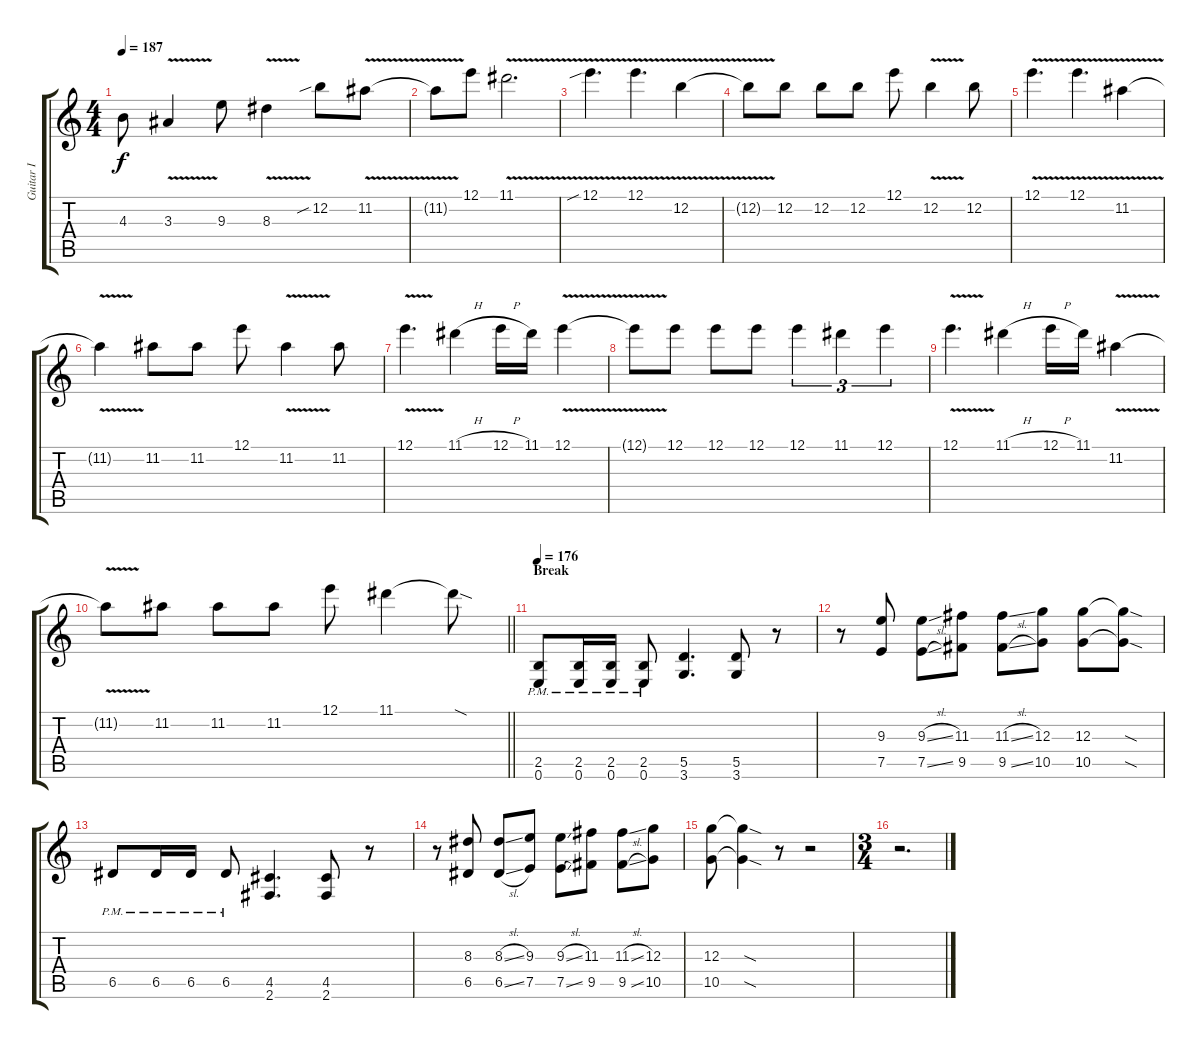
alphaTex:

\track ("Guitar I" "Guitar I") {instrument overdrivenguitar}
\staff {score tabs}
\tuning (E4 B3 G3 D3 A2 E2) {hide}
\ts (4 4)
\tempo 187
\clef g2
\ks c
4.3.8{dy f} 3.3{v}.4 9.3.8 8.3{v}.4 12.2{sib}.8 11.2{v}.8 |
11.2{t}.8 12.1.8 11.1{v}.2{d} |
12.1{v sib}.4{d} 12.1{v}.4{d} 12.2{v}.4 |
12.2{t}.8 12.2.8 12.2.8 12.2.8 12.1.8 12.2{v}.4 12.2.8 |
12.1{v}.4{d} 12.1{v}.4{d} 11.2{v}.4 |
11.2{t}.4 11.2.8 11.2.8 12.1.8 11.2{v}.4 11.2.8 |
12.1{v}.4{d} 11.1{h}.4 12.1{h}.16 11.1.16 12.1{v}.4 |
12.1{t}.8 12.1.8 12.1.8 12.1.8 12.1.4{tu (3 2)} 11.1.4{tu (3 2)} 12.1.4{tu (3 2)} |
12.1{v}.4{d} 11.1{h}.4 12.1{h}.16 11.1.16 11.2{v}.4 |
\barLineRight lightlight
11.2{t}.8 11.2.8 11.2.8 11.2.8 12.1.8 11.1.4 11.1{sod t}.8 |
\section ("" "Break")
\tempo 176
(2.5{pm} 0.6{pm}).8{instrument overdrivenguitar} (2.5{pm} 0.6{pm}).16 (2.5{pm} 0.6{pm}).16 (2.5{pm} 0.6{pm}).8 (5.5 3.6).4{d} (5.5 3.6).8 r.8 |
r.8 (9.3 7.5).8 (9.3{sl} 7.5{sl}).8 (11.3 9.5).8 (11.3{sl} 9.5{sl}).8 (12.3 10.5).8 (12.3 10.5).8 (12.3{sod t} 10.5{sod t}).8 |
6.5{pm}.8 6.5{pm}.16 6.5{pm}.16 6.5{pm}.8 (4.5 2.6).4{d} (4.5 2.6).8 r.8 |
r.8 (8.3 6.5).8 (8.3{sl} 6.5{sl}).8 (9.3 7.5).8 (9.3{sl} 7.5{sl}).8 (11.3 9.5).8 (11.3{sl} 9.5{sl}).8 (12.3 10.5).8 |
(12.3 10.5).8 (12.3{sod t} 10.5{sod t}).4 r.8 r.2 |
\ts (3 4)
r.2{d}
